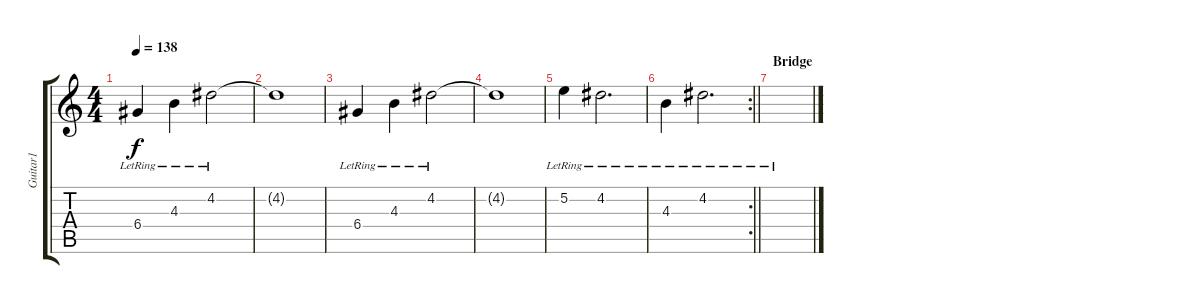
\track ("Guitar1" "Guitar1") {instrument electricguitarclean}
\staff {score tabs}
\tuning (E4 B3 G3 D3 A2 E2) {hide}
\ts (4 4)
\tempo 138
\clef g2
\ks c
6.4{lr}.4{dy f} 4.3{lr}.4 4.2{lr}.2 |
4.2{t}.1 |
6.4{lr}.4 4.3{lr}.4 4.2{lr}.2 |
4.2{t}.1 |
5.2{lr}.4 4.2{lr}.2{d} |
\rc 2
\barLineRight lightlight
4.3{lr}.4 4.2{lr}.2{d} |
\section ("" "Bridge")
